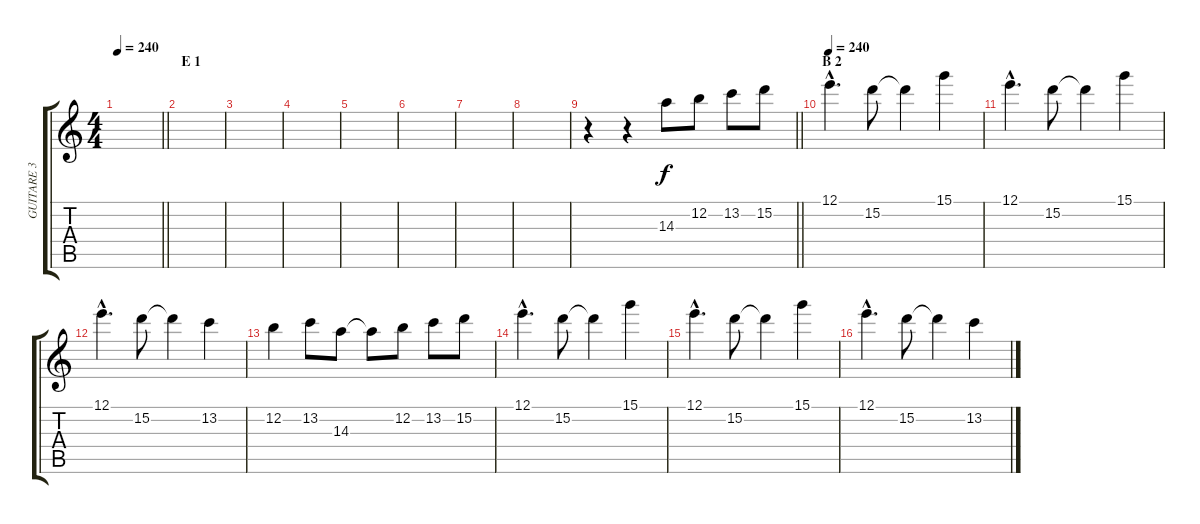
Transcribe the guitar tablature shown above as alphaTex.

\track ("GUITARE 3" "GUITARE 3") {instrument distortionguitar}
\staff {score tabs}
\tuning (E4 B3 G3 D3 A2 E2) {hide}
\ts (4 4)
\tempo 240
\clef g2
\barLineRight lightlight
\ks c
|
\section ("" "E 1")
|
|
|
|
|
|
|
\barLineRight lightlight
r.4{volume 12} r.4 14.3.8 12.2.8 13.2.8 15.2.8 |
\section ("" "B 2")
\tempo 240
12.1{hac}.4{d} 15.2.8 15.2{t}.4 15.1.4 |
12.1{hac}.4{d} 15.2.8 15.2{t}.4 15.1.4 |
12.1{hac}.4{d} 15.2.8 15.2{t}.4 13.2.4 |
12.2.4 13.2.8 14.3.8 14.3{t}.8 12.2.8 13.2.8 15.2.8 |
12.1{hac}.4{d} 15.2.8 15.2{t}.4 15.1.4 |
12.1{hac}.4{d} 15.2.8 15.2{t}.4 15.1.4 |
12.1{hac}.4{d} 15.2.8 15.2{t}.4 13.2.4
